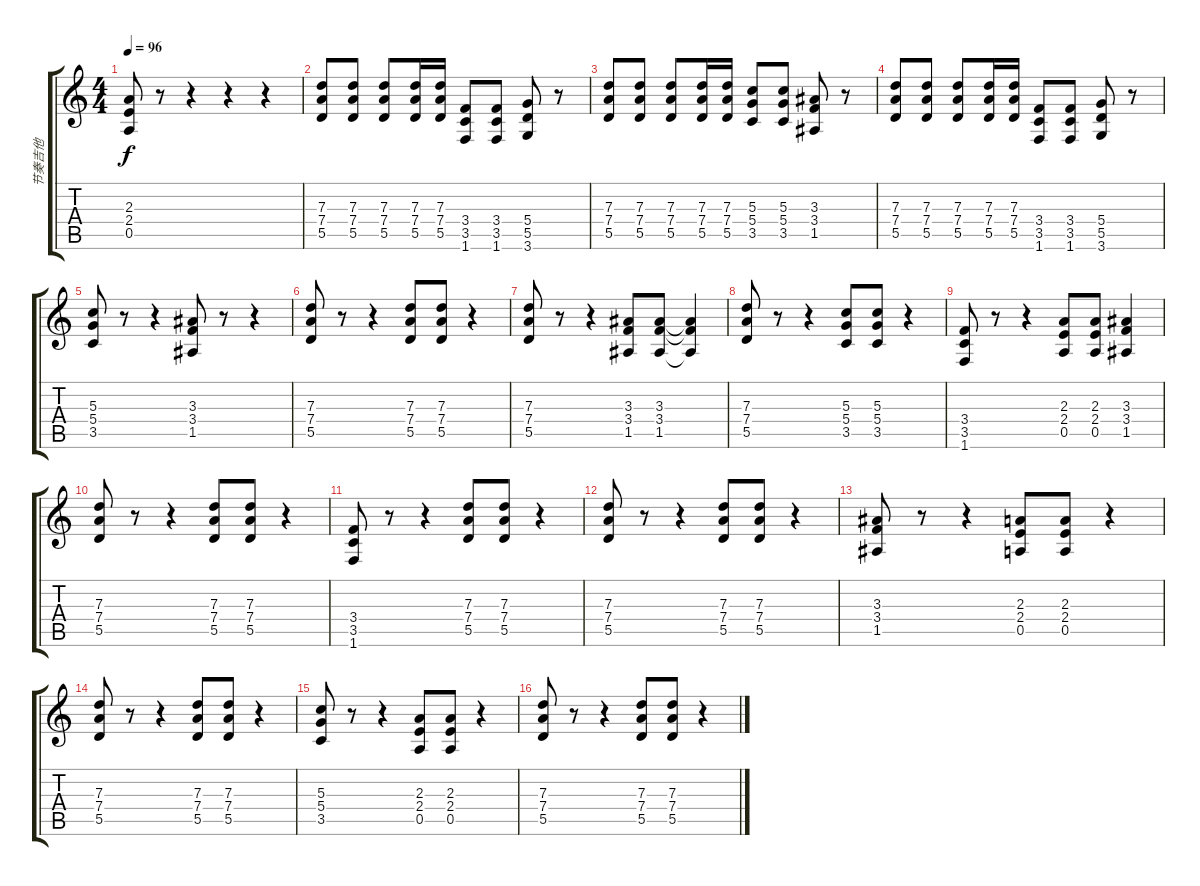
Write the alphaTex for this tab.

\track ("节奏吉他" "节奏吉他") {instrument distortionguitar}
\staff {score tabs}
\tuning (E4 B3 G3 D3 A2 E2) {hide}
\ts (4 4)
\tempo 96
\clef g2
\ks c
(2.3 2.4 0.5).8{dy f} r.8 r.4 r.4 r.4 |
(7.3 7.4 5.5).8 (7.3 7.4 5.5).8 (7.3 7.4 5.5).8 (7.3 7.4 5.5).16 (7.3 7.4 5.5).16 (3.4 3.5 1.6).8 (3.4 3.5 1.6).8 (5.4 5.5 3.6).8 r.8 |
(7.3 7.4 5.5).8 (7.3 7.4 5.5).8 (7.3 7.4 5.5).8 (7.3 7.4 5.5).16 (7.3 7.4 5.5).16 (5.3 5.4 3.5).8 (5.3 5.4 3.5).8 (3.3 3.4 1.5).8 r.8 |
(7.3 7.4 5.5).8 (7.3 7.4 5.5).8 (7.3 7.4 5.5).8 (7.3 7.4 5.5).16 (7.3 7.4 5.5).16 (3.4 3.5 1.6).8 (3.4 3.5 1.6).8 (5.4 5.5 3.6).8 r.8 |
(5.3 5.4 3.5).8 r.8 r.4 (3.3 3.4 1.5).8 r.8 r.4 |
(7.3 7.4 5.5).8 r.8 r.4 (7.3 7.4 5.5).8 (7.3 7.4 5.5).8 r.4 |
(7.3 7.4 5.5).8 r.8 r.4 (3.3 3.4 1.5).8 (3.3 3.4 1.5).8 (3.3{t} 3.4{t} 1.5{t}).4 |
(7.3 7.4 5.5).8 r.8 r.4 (5.3 5.4 3.5).8 (5.3 5.4 3.5).8 r.4 |
(3.4 3.5 1.6).8 r.8 r.4 (2.3 2.4 0.5).8 (2.3 2.4 0.5).8 (3.3 3.4 1.5).4 |
(7.3 7.4 5.5).8 r.8 r.4 (7.3 7.4 5.5).8 (7.3 7.4 5.5).8 r.4 |
(3.4 3.5 1.6).8 r.8 r.4 (7.3 7.4 5.5).8 (7.3 7.4 5.5).8 r.4 |
(7.3 7.4 5.5).8 r.8 r.4 (7.3 7.4 5.5).8 (7.3 7.4 5.5).8 r.4 |
(3.3 3.4 1.5).8 r.8 r.4 (2.3 2.4 0.5).8 (2.3 2.4 0.5).8 r.4 |
(7.3 7.4 5.5).8 r.8 r.4 (7.3 7.4 5.5).8 (7.3 7.4 5.5).8 r.4 |
(5.3 5.4 3.5).8 r.8 r.4 (2.3 2.4 0.5).8 (2.3 2.4 0.5).8 r.4 |
(7.3 7.4 5.5).8 r.8 r.4 (7.3 7.4 5.5).8 (7.3 7.4 5.5).8 r.4
